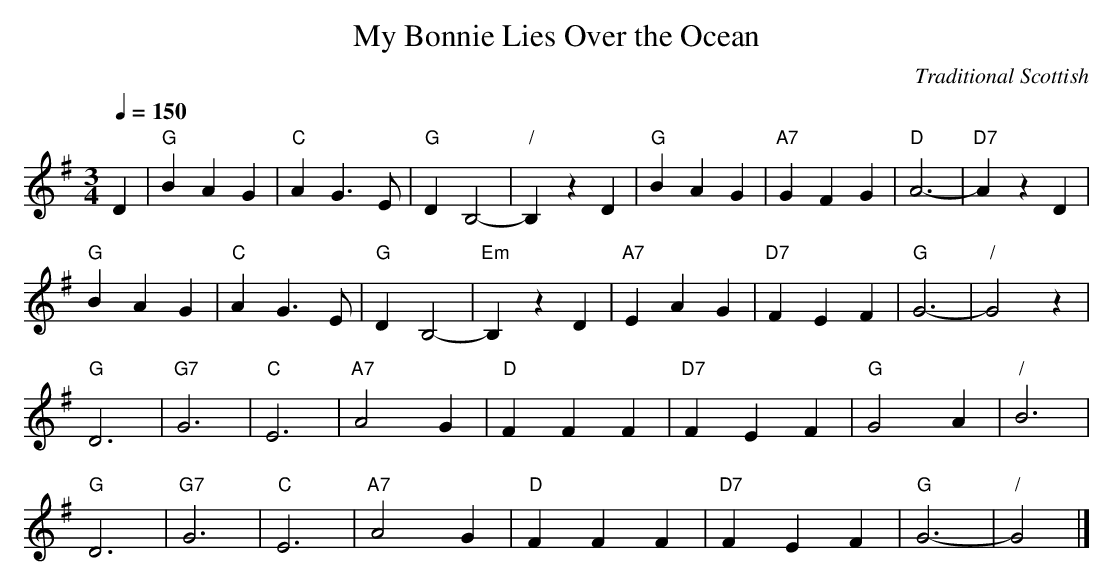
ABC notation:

X:1
T:My Bonnie Lies Over the Ocean
C:Traditional Scottish
M:3/4
L:1/4
Q:1/4=150
K:G
D | "G"BAG | "C"AG>E | "G"DB,2- | "/"B, z D | "G"BAG | "A7"GFG | "D"A3- | "D7"A z D |
"G"BAG | "C"AG>E | "G"DB,2- | "Em"B, z D | "A7"EAG | "D7"FEF | "G"G3- | "/"G2z |
"G"D3 | "G7"G3 | "C"E3 | "A7"A2G | "D"FFF | "D7"FEF | "G"G2A | "/"B3 |
"G"D3 | "G7"G3 | "C"E3 | "A7"A2G | "D"FFF | "D7"FEF | "G"G3- | "/"G2 |]
